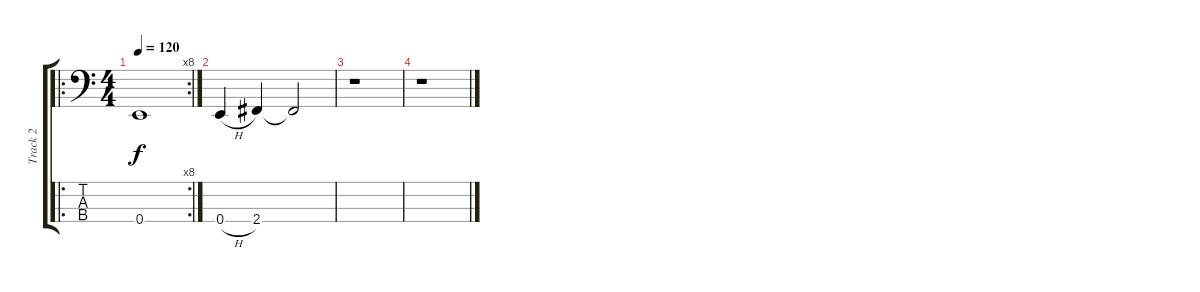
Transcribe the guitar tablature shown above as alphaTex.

\track ("Track 2" "Track 2") {instrument electricbassfinger}
\staff {score tabs}
\tuning (G2 D2 A1 E1) {hide}
\ro
\rc 8
\ts (4 4)
\tempo 120
\clef f4
\ks c
0.4.1{dy f} |
0.4{h}.4 2.4.4 2.4{t}.2 |
r.1 |
r.1
